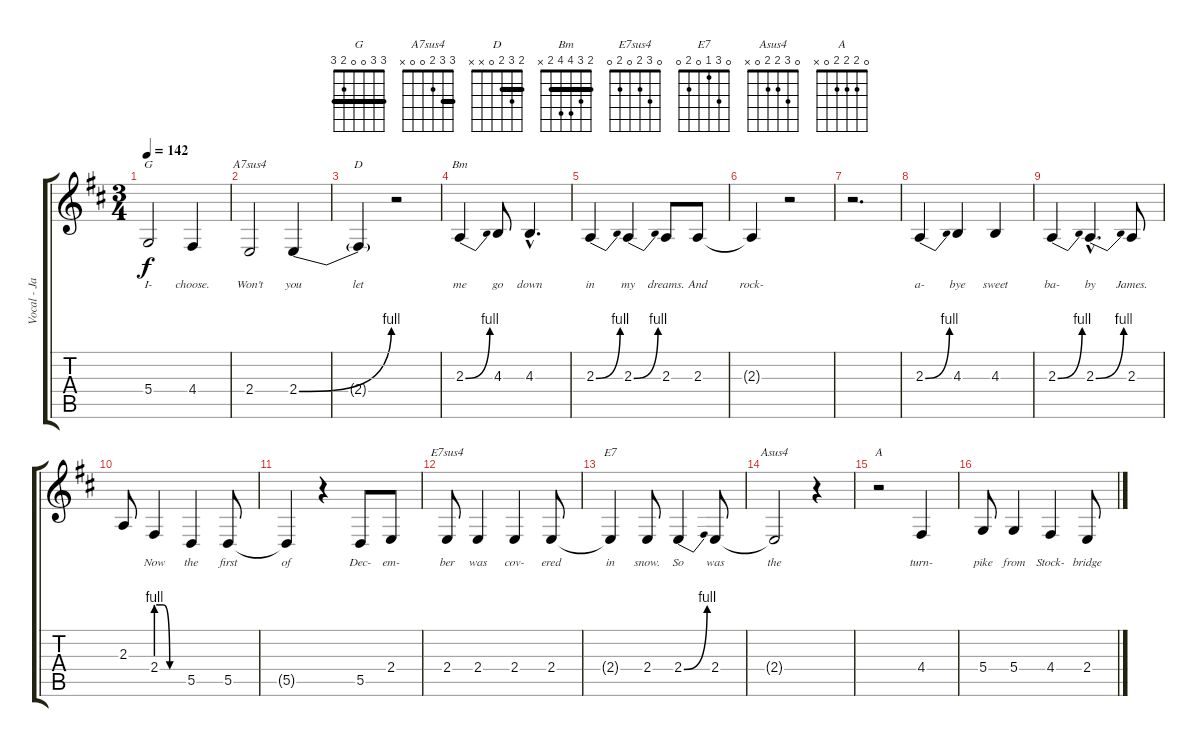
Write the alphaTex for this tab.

\track ("Vocal - James Taylor" "Vocal - Ja") {instrument clarinet}
\staff {score tabs}
\tuning (E4 B3 G3 D3 A2 E2) {hide}
\chord ("G" 3 3 0 0 2 3) {barre 3}
\chord ("A7sus4" 3 3 2 0 0 x) {barre 3}
\chord ("D" 2 3 2 0 x x) {barre 2}
\chord ("Bm" 2 3 4 4 2 x) {barre 2}
\chord ("E7sus4" 0 3 2 0 2 0)
\chord ("E7" 0 3 1 0 2 0)
\chord ("Asus4" 0 3 2 2 0 x)
\chord ("A" 0 2 2 2 0 x)
\ts (3 4)
\tempo 142
\clef g2
\ks d
5.4.2{ch "G" lyrics (0 "I-") lyrics (1 "") lyrics (2 "") lyrics (3 "") lyrics (4 "") dy f} 4.4.4{lyrics (0 "choose.") lyrics (1 "") lyrics (2 "") lyrics (3 "") lyrics (4 "")} |
2.4.2{ch "A7sus4" lyrics (0 "Won't") lyrics (1 "") lyrics (2 "") lyrics (3 "") lyrics (4 "")} 2.4{be (bend 0 0 60 4)}.4{lyrics (0 "you") lyrics (1 "") lyrics (2 "") lyrics (3 "") lyrics (4 "")} |
2.4{t}.4{ch "D" lyrics (0 "let") lyrics (1 "") lyrics (2 "") lyrics (3 "") lyrics (4 "")} r.2 |
2.3{be (bend 0 0 60 4)}.4{ch "Bm" lyrics (0 "me") lyrics (1 "") lyrics (2 "") lyrics (3 "") lyrics (4 "")} 4.3.8{lyrics (0 "go") lyrics (1 "") lyrics (2 "") lyrics (3 "") lyrics (4 "")} 4.3{hac}.4{d lyrics (0 "down") lyrics (1 "") lyrics (2 "") lyrics (3 "") lyrics (4 "")} |
2.3{be (bend 0 0 60 4)}.4{lyrics (0 "in") lyrics (1 "") lyrics (2 "") lyrics (3 "") lyrics (4 "")} 2.3{be (bend 0 0 60 4)}.4{lyrics (0 "my") lyrics (1 "") lyrics (2 "") lyrics (3 "") lyrics (4 "")} 2.3.8{lyrics (0 "dreams.") lyrics (1 "") lyrics (2 "") lyrics (3 "") lyrics (4 "")} 2.3.8{lyrics (0 "And") lyrics (1 "") lyrics (2 "") lyrics (3 "") lyrics (4 "")} |
2.3{t}.4{lyrics (0 "rock-") lyrics (1 "") lyrics (2 "") lyrics (3 "") lyrics (4 "")} r.2 |
r.2{d} |
2.3{be (bend 0 0 60 4)}.4{lyrics (0 "a-") lyrics (1 "") lyrics (2 "") lyrics (3 "") lyrics (4 "")} 4.3.4{lyrics (0 "bye") lyrics (1 "") lyrics (2 "") lyrics (3 "") lyrics (4 "")} 4.3.4{lyrics (0 "sweet") lyrics (1 "") lyrics (2 "") lyrics (3 "") lyrics (4 "")} |
2.3{be (bend 0 0 60 4)}.4{lyrics (0 "ba-") lyrics (1 "") lyrics (2 "") lyrics (3 "") lyrics (4 "")} 2.3{be (bend 0 0 60 4) hac}.4{d lyrics (0 "by") lyrics (1 "") lyrics (2 "") lyrics (3 "") lyrics (4 "")} 2.3.8{lyrics (0 "James.") lyrics (1 "") lyrics (2 "") lyrics (3 "") lyrics (4 "")} |
2.3.8{lyrics (0 "") lyrics (1 "") lyrics (2 "") lyrics (3 "") lyrics (4 "")} 2.4{be (custom 0 4 15 4 30 0 40 0 60 0)}.4{lyrics (0 "Now") lyrics (1 "") lyrics (2 "") lyrics (3 "") lyrics (4 "")} 5.5.4{lyrics (0 "the") lyrics (1 "") lyrics (2 "") lyrics (3 "") lyrics (4 "")} 5.5.8{lyrics (0 "first") lyrics (1 "") lyrics (2 "") lyrics (3 "") lyrics (4 "")} |
5.5{t}.4{lyrics (0 "of") lyrics (1 "") lyrics (2 "") lyrics (3 "") lyrics (4 "")} r.4 5.5.8{lyrics (0 "Dec-") lyrics (1 "") lyrics (2 "") lyrics (3 "") lyrics (4 "")} 2.4.8{lyrics (0 "em-") lyrics (1 "") lyrics (2 "") lyrics (3 "") lyrics (4 "")} |
2.4.8{ch "E7sus4" lyrics (0 "ber") lyrics (1 "") lyrics (2 "") lyrics (3 "") lyrics (4 "")} 2.4.4{lyrics (0 "was") lyrics (1 "") lyrics (2 "") lyrics (3 "") lyrics (4 "")} 2.4.4{lyrics (0 "cov-") lyrics (1 "") lyrics (2 "") lyrics (3 "") lyrics (4 "")} 2.4.8{lyrics (0 "ered") lyrics (1 "") lyrics (2 "") lyrics (3 "") lyrics (4 "")} |
2.4{t}.4{ch "E7" lyrics (0 "in") lyrics (1 "") lyrics (2 "") lyrics (3 "") lyrics (4 "")} 2.4.8{lyrics (0 "snow.") lyrics (1 "") lyrics (2 "") lyrics (3 "") lyrics (4 "")} 2.4{be (bend 0 0 60 4)}.4{lyrics (0 "So") lyrics (1 "") lyrics (2 "") lyrics (3 "") lyrics (4 "")} 2.4.8{lyrics (0 "was") lyrics (1 "") lyrics (2 "") lyrics (3 "") lyrics (4 "")} |
2.4{t}.2{ch "Asus4" lyrics (0 "the") lyrics (1 "") lyrics (2 "") lyrics (3 "") lyrics (4 "")} r.4 |
r.2{ch "A"} 4.4.4{lyrics (0 "turn-") lyrics (1 "") lyrics (2 "") lyrics (3 "") lyrics (4 "")} |
5.4.8{lyrics (0 "pike") lyrics (1 "") lyrics (2 "") lyrics (3 "") lyrics (4 "")} 5.4.4{lyrics (0 "from") lyrics (1 "") lyrics (2 "") lyrics (3 "") lyrics (4 "")} 4.4.4{lyrics (0 "Stock-") lyrics (1 "") lyrics (2 "") lyrics (3 "") lyrics (4 "")} 2.4.8{lyrics (0 "bridge") lyrics (1 "") lyrics (2 "") lyrics (3 "") lyrics (4 "")}
